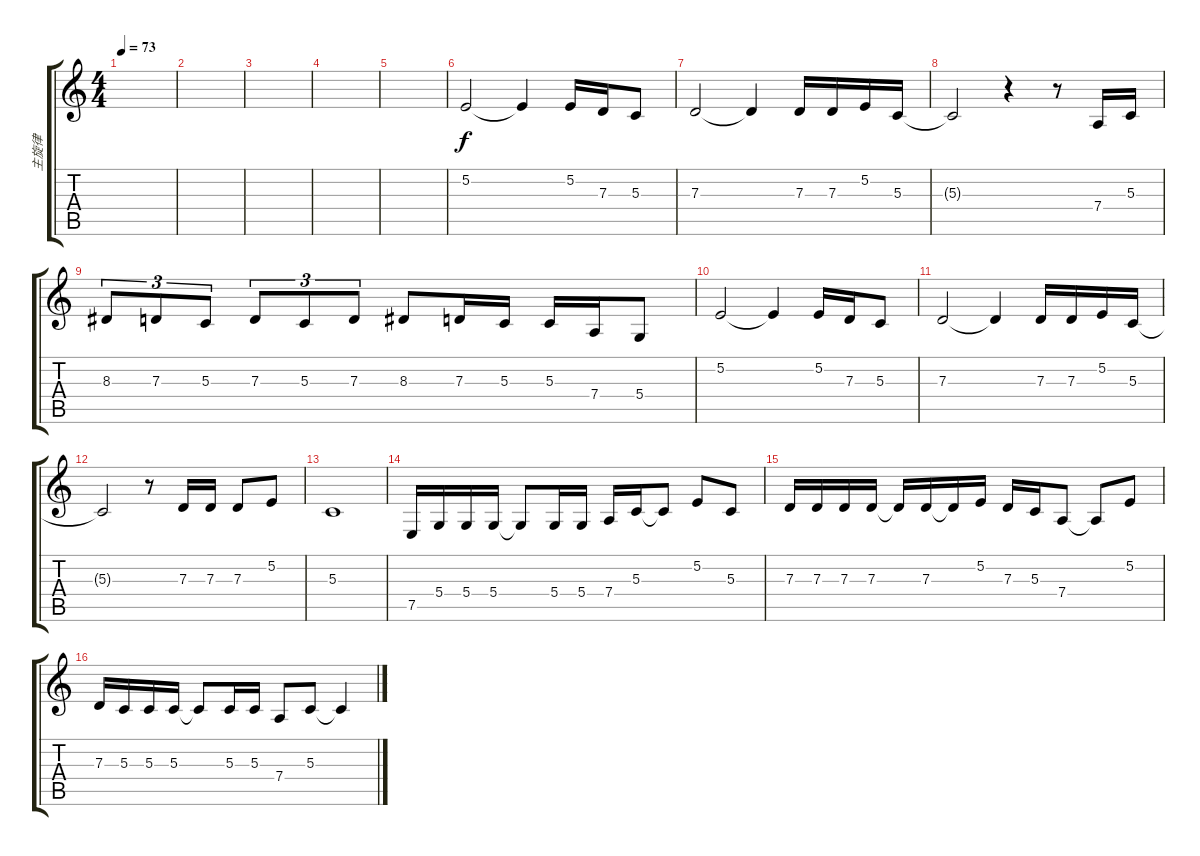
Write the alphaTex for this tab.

\track ("主旋律" "主旋律") {instrument reedorgan}
\staff {score tabs}
\tuning (E4 B3 G3 D3 A2 E2) {hide}
\ts (4 4)
\tempo 73
\clef g2
\ks c
|
|
|
|
|
5.2.2 5.2{t}.4 5.2.16 7.3.16 5.3.8 |
7.3.2 7.3{t}.4 7.3.16 7.3.16 5.2.16 5.3.16 |
5.3{t}.2 r.4 r.8 7.4.16 5.3.16 |
8.3.8{tu (3 2)} 7.3.8{tu (3 2)} 5.3.8{tu (3 2)} 7.3.8{tu (3 2)} 5.3.8{tu (3 2)} 7.3.8{tu (3 2)} 8.3.8 7.3.16 5.3.16 5.3.16 7.4.16 5.4.8 |
5.2.2 5.2{t}.4 5.2.16 7.3.16 5.3.8 |
7.3.2 7.3{t}.4 7.3.16 7.3.16 5.2.16 5.3.16 |
5.3{t}.2 r.8 7.3.16 7.3.16 7.3.8 5.2.8 |
5.3.1 |
7.5.16{volume 16} 5.4.16 5.4.16 5.4.16 5.4{t}.8 5.4.16 5.4.16 7.4.16 5.3.16 5.3{t}.8 5.2.8 5.3.8 |
7.3.16 7.3.16 7.3.16 7.3.16 7.3{t}.16 7.3.16 7.3{t}.16 5.2.16 7.3.16 5.3.16 7.4.8 7.4{t}.8 5.2.8 |
7.3.16 5.3.16 5.3.16 5.3.16 5.3{t}.8 5.3.16 5.3.16 7.4.8 5.3.8 5.3{t}.4
